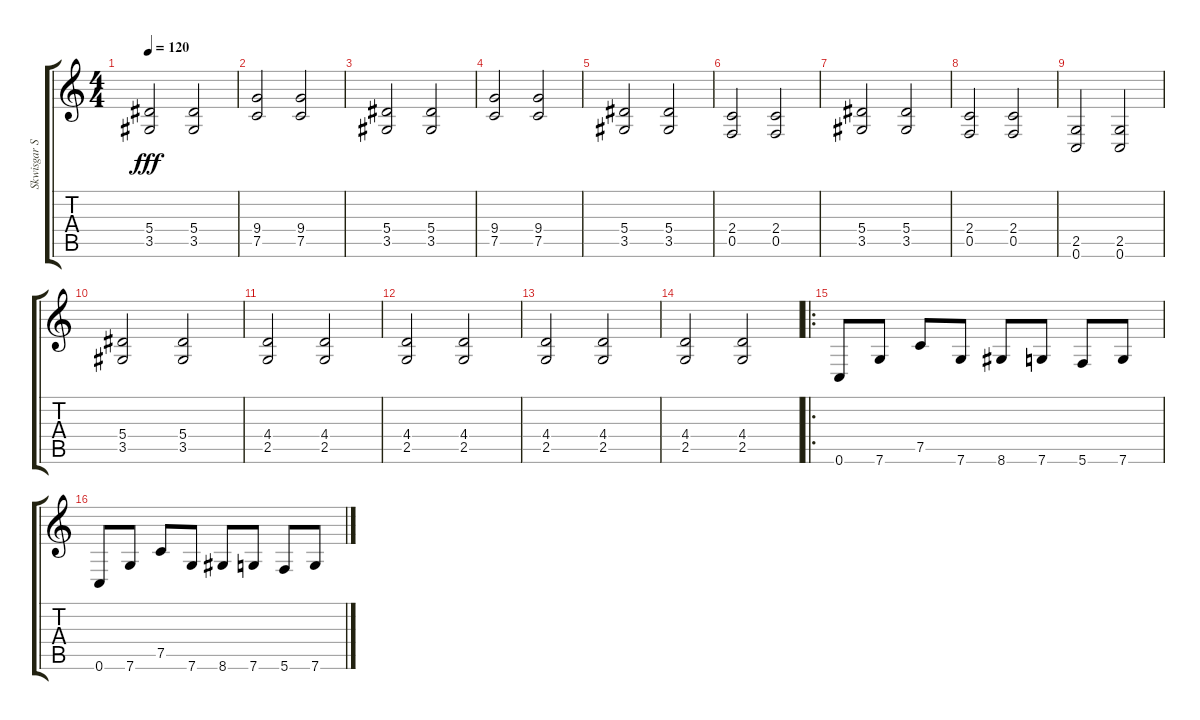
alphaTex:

\track ("Skwisgar Skwigelf" "Skwisgar S") {instrument overdrivenguitar}
\staff {score tabs}
\tuning (C4 G3 Eb3 Bb2 F2 C2) {hide}
\ts (4 4)
\tempo 120
\clef g2
\ks c
(5.4 3.5).2{dy fff} (5.4 3.5).2 |
(9.4 7.5).2 (9.4 7.5).2 |
(5.4 3.5).2 (5.4 3.5).2 |
(9.4 7.5).2 (9.4 7.5).2 |
(5.4 3.5).2 (5.4 3.5).2 |
(2.4 0.5).2 (2.4 0.5).2 |
(5.4 3.5).2 (5.4 3.5).2 |
(2.4 0.5).2 (2.4 0.5).2 |
(2.5 0.6).2 (2.5 0.6).2 |
(5.4 3.5).2 (5.4 3.5).2 |
(4.4 2.5).2 (4.4 2.5).2 |
(4.4 2.5).2 (4.4 2.5).2 |
(4.4 2.5).2 (4.4 2.5).2 |
(4.4 2.5).2 (4.4 2.5).2 |
\ro
0.6.8 7.6.8 7.5.8 7.6.8 8.6.8 7.6.8 5.6.8 7.6.8 |
0.6.8 7.6.8 7.5.8 7.6.8 8.6.8 7.6.8 5.6.8 7.6.8
